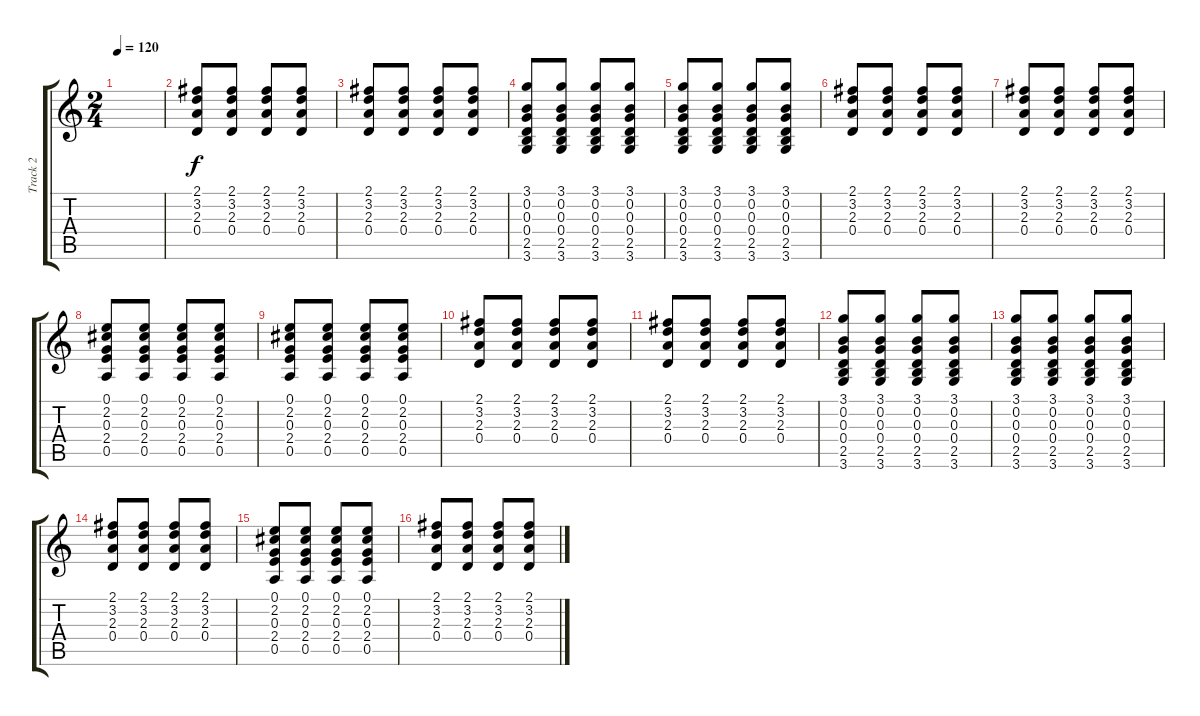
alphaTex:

\track ("Track 2" "Track 2") {instrument acousticguitarsteel}
\staff {score tabs}
\tuning (E4 B3 G3 D3 A2 E2) {hide}
\ts (2 4)
\tempo 120
\clef g2
\ks c
|
(2.1 3.2 2.3 0.4).8 (2.1 3.2 2.3 0.4).8 (2.1 3.2 2.3 0.4).8 (2.1 3.2 2.3 0.4).8 |
(2.1 3.2 2.3 0.4).8 (2.1 3.2 2.3 0.4).8 (2.1 3.2 2.3 0.4).8 (2.1 3.2 2.3 0.4).8 |
(3.1 0.2 0.3 0.4 2.5 3.6).8 (3.1 0.2 0.3 0.4 2.5 3.6).8 (3.1 0.2 0.3 0.4 2.5 3.6).8 (3.1 0.2 0.3 0.4 2.5 3.6).8 |
(3.1 0.2 0.3 0.4 2.5 3.6).8 (3.1 0.2 0.3 0.4 2.5 3.6).8 (3.1 0.2 0.3 0.4 2.5 3.6).8 (3.1 0.2 0.3 0.4 2.5 3.6).8 |
(2.1 3.2 2.3 0.4).8 (2.1 3.2 2.3 0.4).8 (2.1 3.2 2.3 0.4).8 (2.1 3.2 2.3 0.4).8 |
(2.1 3.2 2.3 0.4).8 (2.1 3.2 2.3 0.4).8 (2.1 3.2 2.3 0.4).8 (2.1 3.2 2.3 0.4).8 |
(0.1 2.2 0.3 2.4 0.5).8 (0.1 2.2 0.3 2.4 0.5).8 (0.1 2.2 0.3 2.4 0.5).8 (0.1 2.2 0.3 2.4 0.5).8 |
(0.1 2.2 0.3 2.4 0.5).8 (0.1 2.2 0.3 2.4 0.5).8 (0.1 2.2 0.3 2.4 0.5).8 (0.1 2.2 0.3 2.4 0.5).8 |
(2.1 3.2 2.3 0.4).8 (2.1 3.2 2.3 0.4).8 (2.1 3.2 2.3 0.4).8 (2.1 3.2 2.3 0.4).8 |
(2.1 3.2 2.3 0.4).8 (2.1 3.2 2.3 0.4).8 (2.1 3.2 2.3 0.4).8 (2.1 3.2 2.3 0.4).8 |
(3.1 0.2 0.3 0.4 2.5 3.6).8 (3.1 0.2 0.3 0.4 2.5 3.6).8 (3.1 0.2 0.3 0.4 2.5 3.6).8 (3.1 0.2 0.3 0.4 2.5 3.6).8 |
(3.1 0.2 0.3 0.4 2.5 3.6).8 (3.1 0.2 0.3 0.4 2.5 3.6).8 (3.1 0.2 0.3 0.4 2.5 3.6).8 (3.1 0.2 0.3 0.4 2.5 3.6).8 |
(2.1 3.2 2.3 0.4).8 (2.1 3.2 2.3 0.4).8 (2.1 3.2 2.3 0.4).8 (2.1 3.2 2.3 0.4).8 |
(0.1 2.2 0.3 2.4 0.5).8 (0.1 2.2 0.3 2.4 0.5).8 (0.1 2.2 0.3 2.4 0.5).8 (0.1 2.2 0.3 2.4 0.5).8 |
(2.1 3.2 2.3 0.4).8 (2.1 3.2 2.3 0.4).8 (2.1 3.2 2.3 0.4).8 (2.1 3.2 2.3 0.4).8
